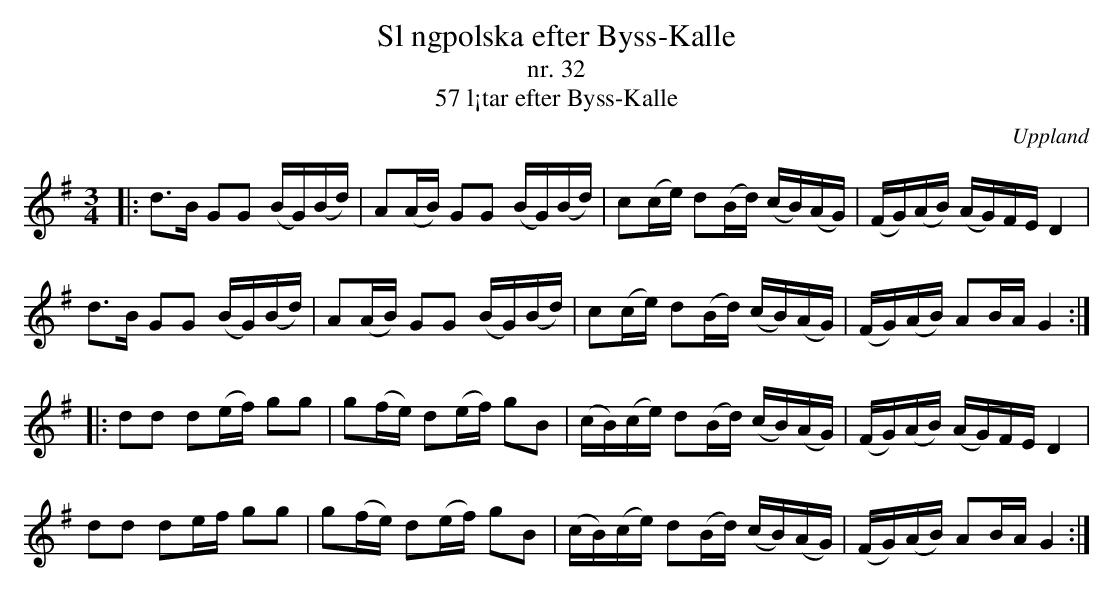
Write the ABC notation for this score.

X:1
T: Sl ngpolska efter Byss-Kalle
T:
T: nr. 32
T: 57 l¡tar efter Byss-Kalle
O: Uppland
M: 3/4
L: 1/16
K: G
|: d2>B2 G2G2 (BG)(Bd) | A2(AB) G2G2 (BG)(Bd) | c2(ce) d2(Bd) (cB)(AG) | (FG)(AB) (AG)FE D4 |
d2>B2 G2G2 (BG)(Bd) | A2(AB) G2G2 (BG)(Bd) | c2(ce) d2(Bd) (cB)(AG) | (FG)(AB) A2BA G4 :|
|: d2d2 d2(ef) g2g2 | g2(fe) d2(ef) g2B2 | (cB)(ce) d2(Bd) (cB)(AG) | (FG)(AB) (AG)FE D4 |
d2d2 d2ef g2g2 | g2(fe) d2(ef) g2B2 | (cB)(ce) d2(Bd) (cB)(AG) | (FG)(AB) A2BA G4 :|
